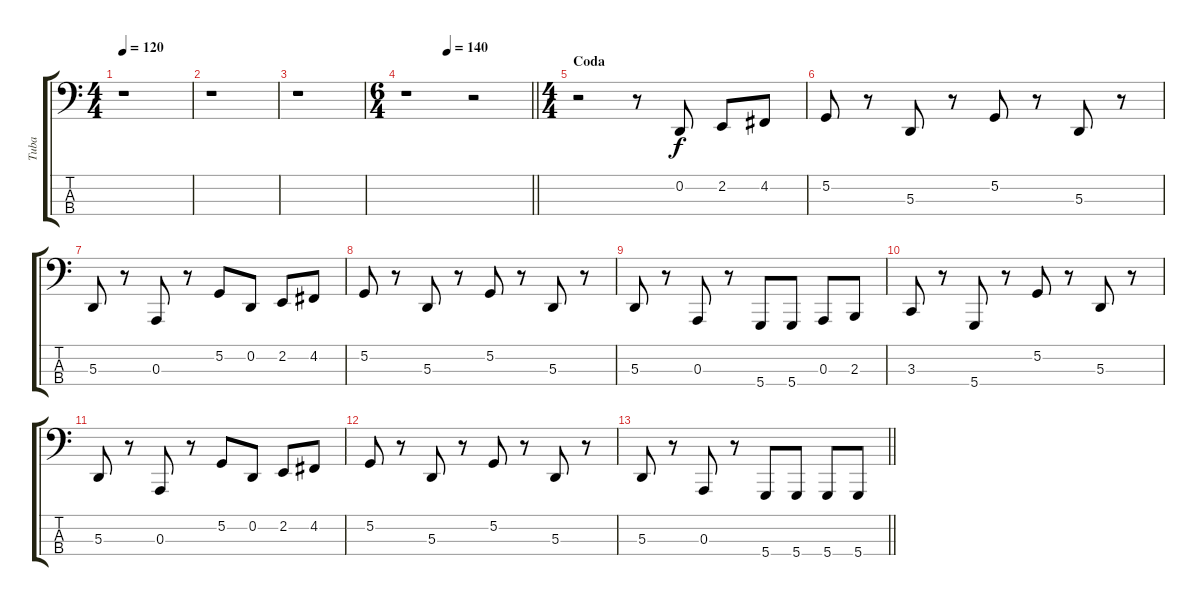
\track ("Tuba" "Tuba") {instrument tuba}
\staff {score tabs}
\tuning (G2 D2 A1 D1) {hide}
\ts (4 4)
\tempo 120
\clef f4
\ks c
r.1{dy f} |
r.1 |
r.1 |
\ts (6 4)
\tempo (140 0.3333333333333333)
\barLineRight lightlight
r.1 r.2 |
\ts (4 4)
\section ("" "Coda")
r.2 r.8 0.2.8 2.2.8 4.2.8 |
5.2.8 r.8 5.3.8 r.8 5.2.8 r.8 5.3.8 r.8 |
5.3.8 r.8 0.3.8 r.8 5.2.8 0.2.8 2.2.8 4.2.8 |
5.2.8 r.8 5.3.8 r.8 5.2.8 r.8 5.3.8 r.8 |
5.3.8 r.8 0.3.8 r.8 5.4.8 5.4.8 0.3.8 2.3.8 |
3.3.8 r.8 5.4.8 r.8 5.2.8 r.8 5.3.8 r.8 |
5.3.8 r.8 0.3.8 r.8 5.2.8 0.2.8 2.2.8 4.2.8 |
5.2.8 r.8 5.3.8 r.8 5.2.8 r.8 5.3.8 r.8 |
\barLineRight lightlight
5.3.8 r.8 0.3.8 r.8 5.4.8 5.4.8 5.4.8 5.4.8
